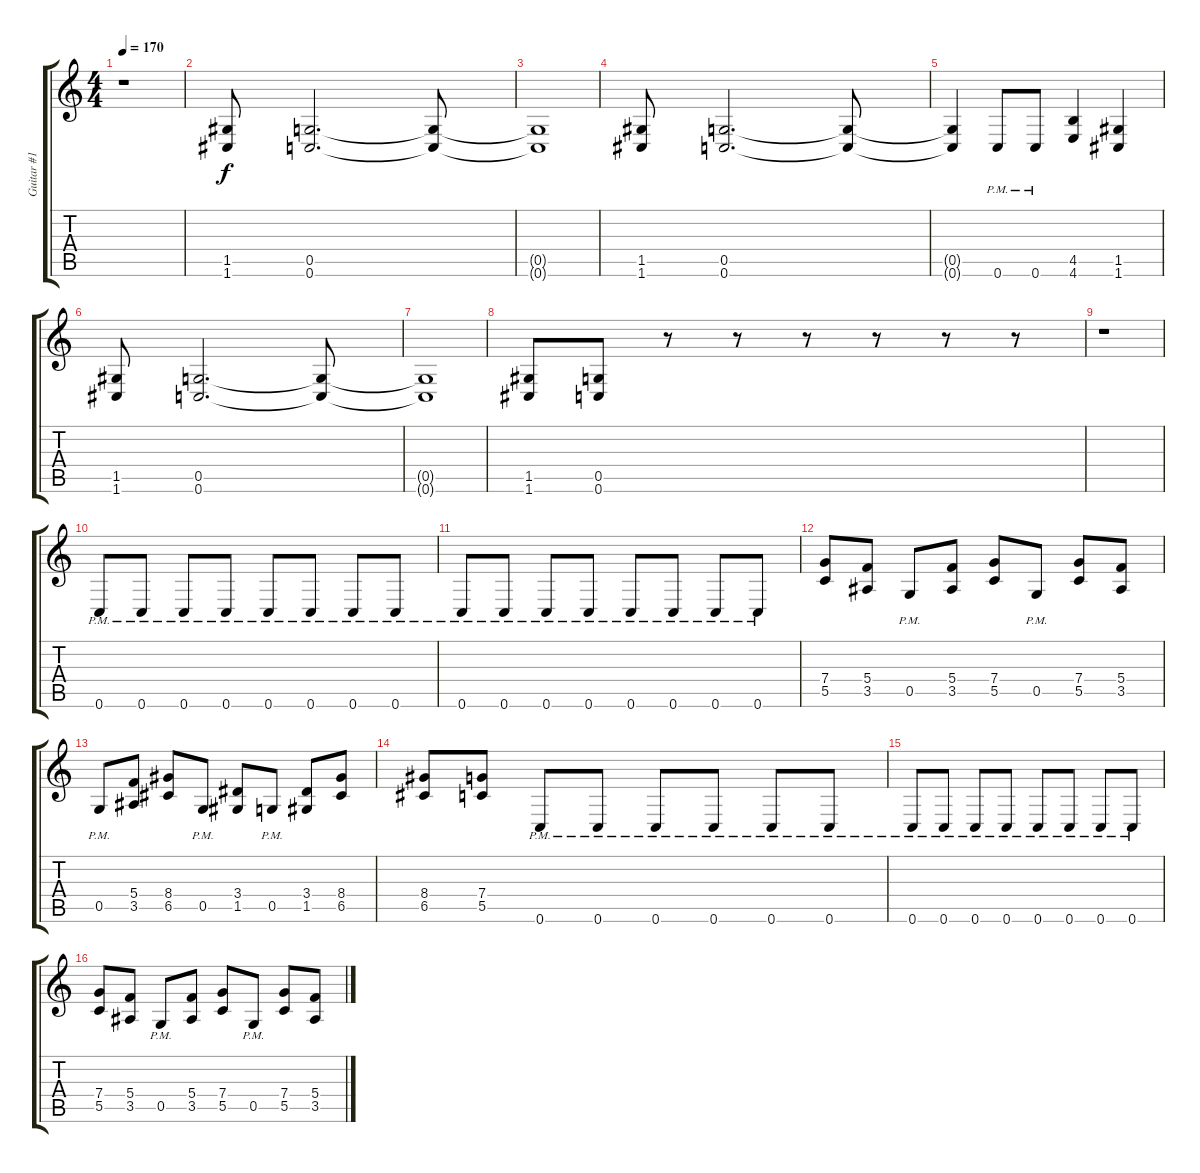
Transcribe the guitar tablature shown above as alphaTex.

\track ("Guitar #1" "Guitar #1") {instrument distortionguitar}
\staff {score tabs}
\tuning (D4 A3 F3 C3 G2 C2) {hide}
\ts (4 4)
\tempo 170
\clef g2
\ks c
r.1{dy f} |
(1.5 1.6).8 (0.5 0.6).2{d} (0.5{t} 0.6{t}).8 |
(0.5{t} 0.6{t}).1 |
(1.5 1.6).8 (0.5 0.6).2{d} (0.5{t} 0.6{t}).8 |
(0.5{t} 0.6{t}).4 0.6{pm}.8 0.6{pm}.8 (4.5 4.6).4 (1.5 1.6).4 |
(1.5 1.6).8 (0.5 0.6).2{d} (0.5{t} 0.6{t}).8 |
(0.5{t} 0.6{t}).1 |
(1.5 1.6).8 (0.5 0.6).8 r.8 r.8 r.8 r.8 r.8 r.8 |
r.1 |
0.6{pm}.8 0.6{pm}.8 0.6{pm}.8 0.6{pm}.8 0.6{pm}.8 0.6{pm}.8 0.6{pm}.8 0.6{pm}.8 |
0.6{pm}.8 0.6{pm}.8 0.6{pm}.8 0.6{pm}.8 0.6{pm}.8 0.6{pm}.8 0.6{pm}.8 0.6{pm}.8 |
(7.4 5.5).8 (5.4 3.5).8 0.5{pm}.8 (5.4 3.5).8 (7.4 5.5).8 0.5{pm}.8 (7.4 5.5).8 (5.4 3.5).8 |
0.5{pm}.8 (5.4 3.5).8 (8.4 6.5).8 0.5{pm}.8 (3.4 1.5).8 0.5{pm}.8 (3.4 1.5).8 (8.4 6.5).8 |
(8.4 6.5).8 (7.4 5.5).8 0.6{pm}.8 0.6{pm}.8 0.6{pm}.8 0.6{pm}.8 0.6{pm}.8 0.6{pm}.8 |
0.6{pm}.8 0.6{pm}.8 0.6{pm}.8 0.6{pm}.8 0.6{pm}.8 0.6{pm}.8 0.6{pm}.8 0.6{pm}.8 |
(7.4 5.5).8 (5.4 3.5).8 0.5{pm}.8 (5.4 3.5).8 (7.4 5.5).8 0.5{pm}.8 (7.4 5.5).8 (5.4 3.5).8
